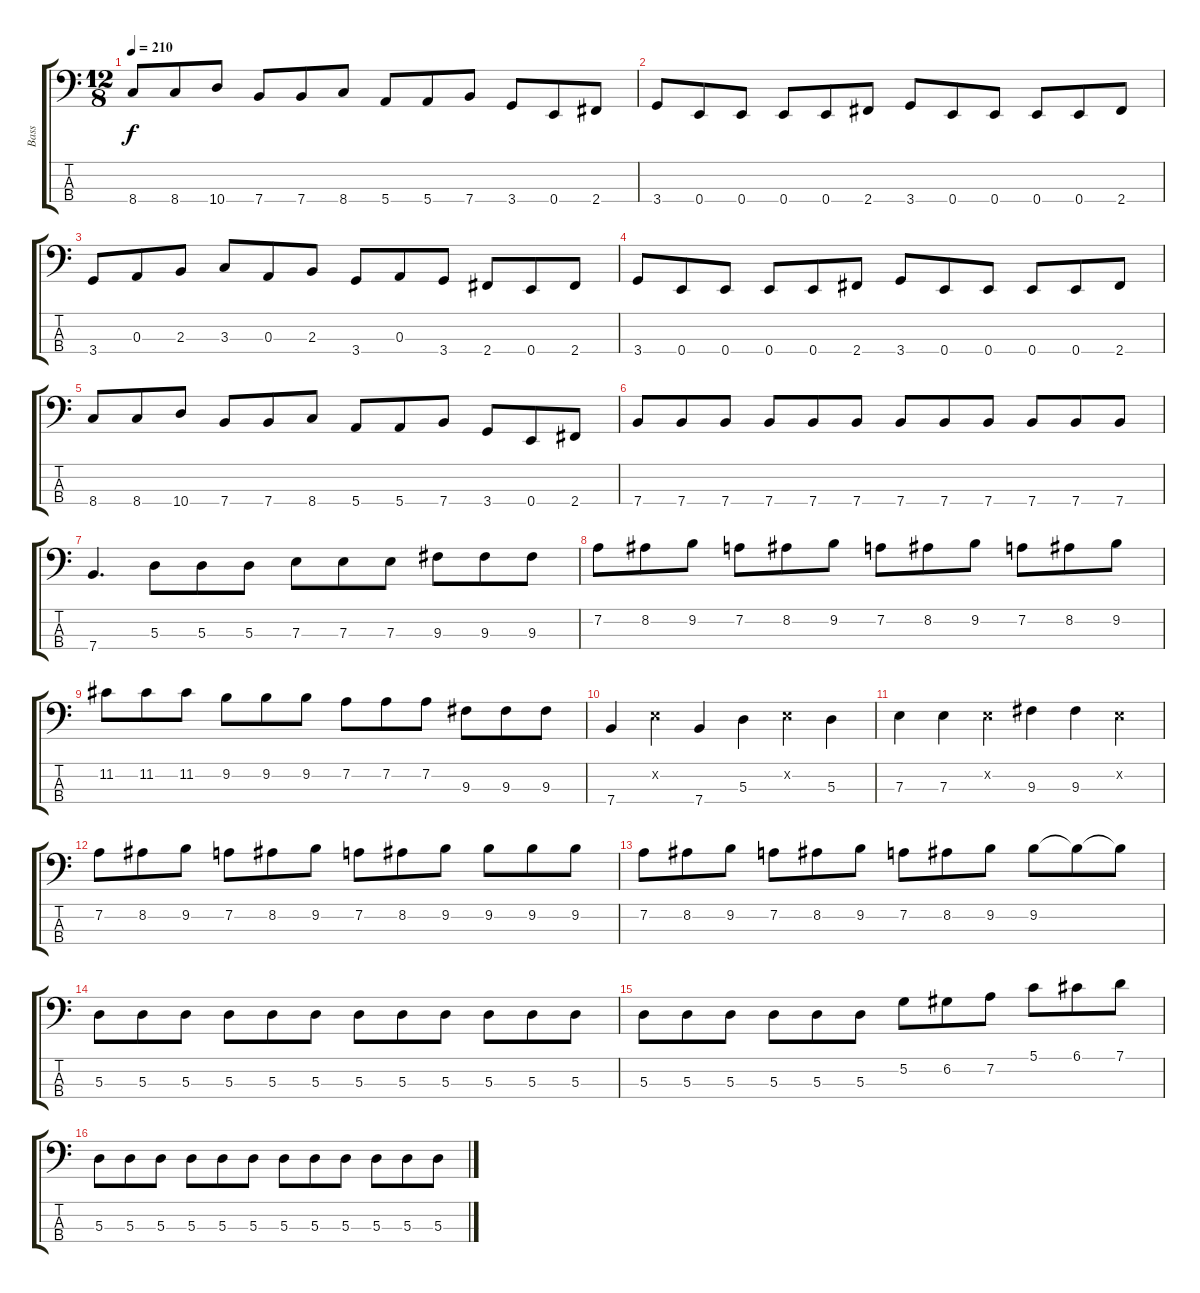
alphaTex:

\track ("Bass" "Bass") {instrument electricbassfinger}
\staff {score tabs}
\tuning (G2 D2 A1 E1) {hide}
\ts (12 8)
\tempo 210
\clef f4
\ks c
8.4.8{dy f} 8.4.8 10.4.8 7.4.8 7.4.8 8.4.8 5.4.8 5.4.8 7.4.8 3.4.8 0.4.8 2.4.8 |
3.4.8 0.4.8 0.4.8 0.4.8 0.4.8 2.4.8 3.4.8 0.4.8 0.4.8 0.4.8 0.4.8 2.4.8 |
3.4.8 0.3.8 2.3.8 3.3.8 0.3.8 2.3.8 3.4.8 0.3.8 3.4.8 2.4.8 0.4.8 2.4.8 |
3.4.8 0.4.8 0.4.8 0.4.8 0.4.8 2.4.8 3.4.8 0.4.8 0.4.8 0.4.8 0.4.8 2.4.8 |
8.4.8 8.4.8 10.4.8 7.4.8 7.4.8 8.4.8 5.4.8 5.4.8 7.4.8 3.4.8 0.4.8 2.4.8 |
7.4.8 7.4.8 7.4.8 7.4.8 7.4.8 7.4.8 7.4.8 7.4.8 7.4.8 7.4.8 7.4.8 7.4.8 |
7.4.4{d} 5.3.8 5.3.8 5.3.8 7.3.8 7.3.8 7.3.8 9.3.8 9.3.8 9.3.8 |
7.2.8 8.2.8 9.2.8 7.2.8 8.2.8 9.2.8 7.2.8 8.2.8 9.2.8 7.2.8 8.2.8 9.2.8 |
11.2.8 11.2.8 11.2.8 9.2.8 9.2.8 9.2.8 7.2.8 7.2.8 7.2.8 9.3.8 9.3.8 9.3.8 |
7.4.4 2.2{x}.4 7.4.4 5.3.4 2.2{x}.4 5.3.4 |
7.3.4 7.3.4 2.2{x}.4 9.3.4 9.3.4 2.2{x}.4 |
7.2.8 8.2.8 9.2.8 7.2.8 8.2.8 9.2.8 7.2.8 8.2.8 9.2.8 9.2.8 9.2.8 9.2.8 |
7.2.8 8.2.8 9.2.8 7.2.8 8.2.8 9.2.8 7.2.8 8.2.8 9.2.8 9.2.8 9.2{t}.8 9.2{t}.8 |
5.3.8 5.3.8 5.3.8 5.3.8 5.3.8 5.3.8 5.3.8 5.3.8 5.3.8 5.3.8 5.3.8 5.3.8 |
5.3.8 5.3.8 5.3.8 5.3.8 5.3.8 5.3.8 5.2.8 6.2.8 7.2.8 5.1.8 6.1.8 7.1.8 |
5.3.8 5.3.8 5.3.8 5.3.8 5.3.8 5.3.8 5.3.8 5.3.8 5.3.8 5.3.8 5.3.8 5.3.8
